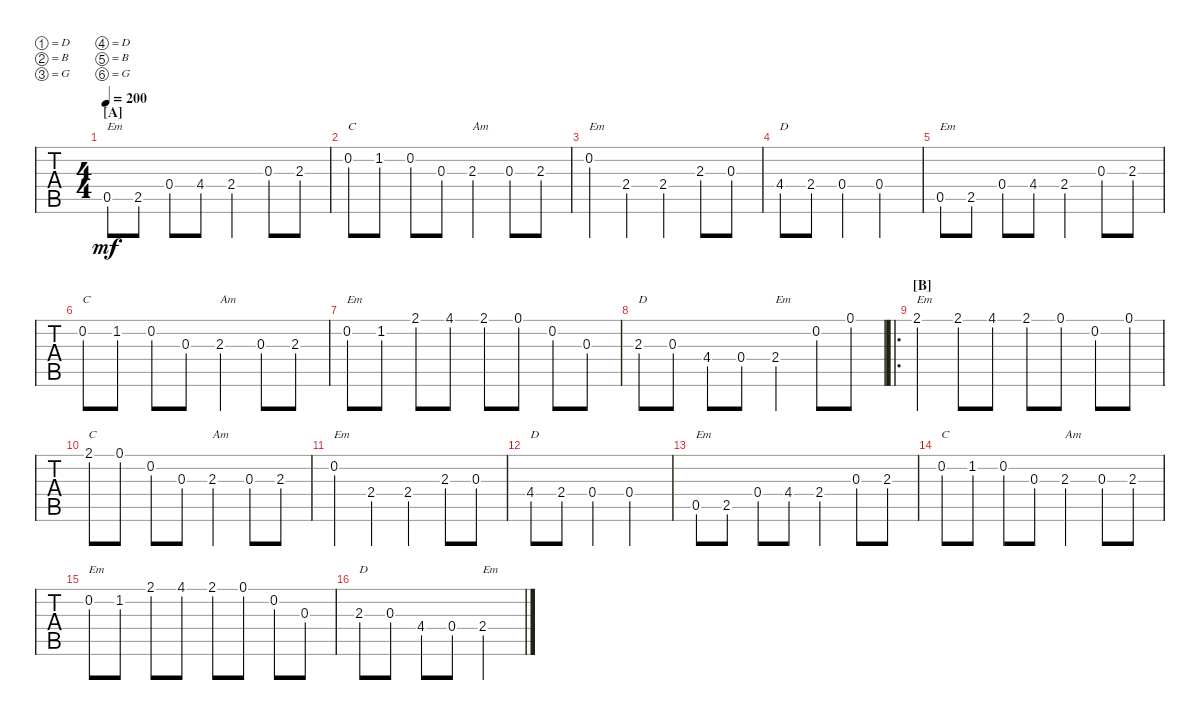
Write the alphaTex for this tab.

\defaultSystemsLayout 4
\bracketExtendMode groupsimilarinstruments
\singleTrackTrackNamePolicy hidden
\multiTrackTrackNamePolicy hidden
\otherSystemsTrackNameOrientation horizontal
\track ("Dobro" "Dobro") {instrument acousticguitarsteel}
\staff {tabs}
\tuning (D4 B3 G3 D3 B2 G2)
\ts (4 4)
\section ("A" "")
\tempo 200
\clef g2
\ks g
0.5.8{txt "Em" dy mf instrument acousticguitarsteel} 2.5.8 0.4.8 4.4.8 2.4.4 0.3.8 2.3.8 |
0.2.8{txt "C"} 1.2.8 0.2.8 0.3.8 2.3.4{txt "Am"} 0.3.8 2.3.8 |
0.2.4{txt "Em"} 2.4.4 2.4.4 2.3.8 0.3.8 |
4.4.8{txt "D"} 2.4.8 0.4.4 0.4.2 |
0.5.8{txt "Em"} 2.5.8 0.4.8 4.4.8 2.4.4 0.3.8 2.3.8 |
0.2.8{txt "C"} 1.2.8 0.2.8 0.3.8 2.3.4{txt "Am"} 0.3.8 2.3.8 |
0.2.8{txt "Em"} 1.2.8 2.1.8 4.1.8 2.1.8 0.1.8 0.2.8 0.3.8 |
2.3.8{txt "D"} 0.3.8 4.4.8 0.4.8 2.4.4{txt "Em"} 0.2.8 0.1.8 |
\ro
\section ("B" "")
2.1.4{txt "Em"} 2.1.8 4.1.8 2.1.8 0.1.8 0.2.8 0.1.8 |
2.1.8{txt "C"} 0.1.8 0.2.8 0.3.8 2.3.4{txt "Am"} 0.3.8 2.3.8 |
0.2.4{txt "Em"} 2.4.4 2.4.4 2.3.8 0.3.8 |
4.4.8{txt "D"} 2.4.8 0.4.4 0.4.2 |
0.5.8{txt "Em"} 2.5.8 0.4.8 4.4.8 2.4.4 0.3.8 2.3.8 |
0.2.8{txt "C"} 1.2.8 0.2.8 0.3.8 2.3.4{txt "Am"} 0.3.8 2.3.8 |
0.2.8{txt "Em"} 1.2.8 2.1.8 4.1.8 2.1.8 0.1.8 0.2.8 0.3.8 |
2.3.8{txt "D"} 0.3.8 4.4.8 0.4.8 2.4.2{txt "Em"}
